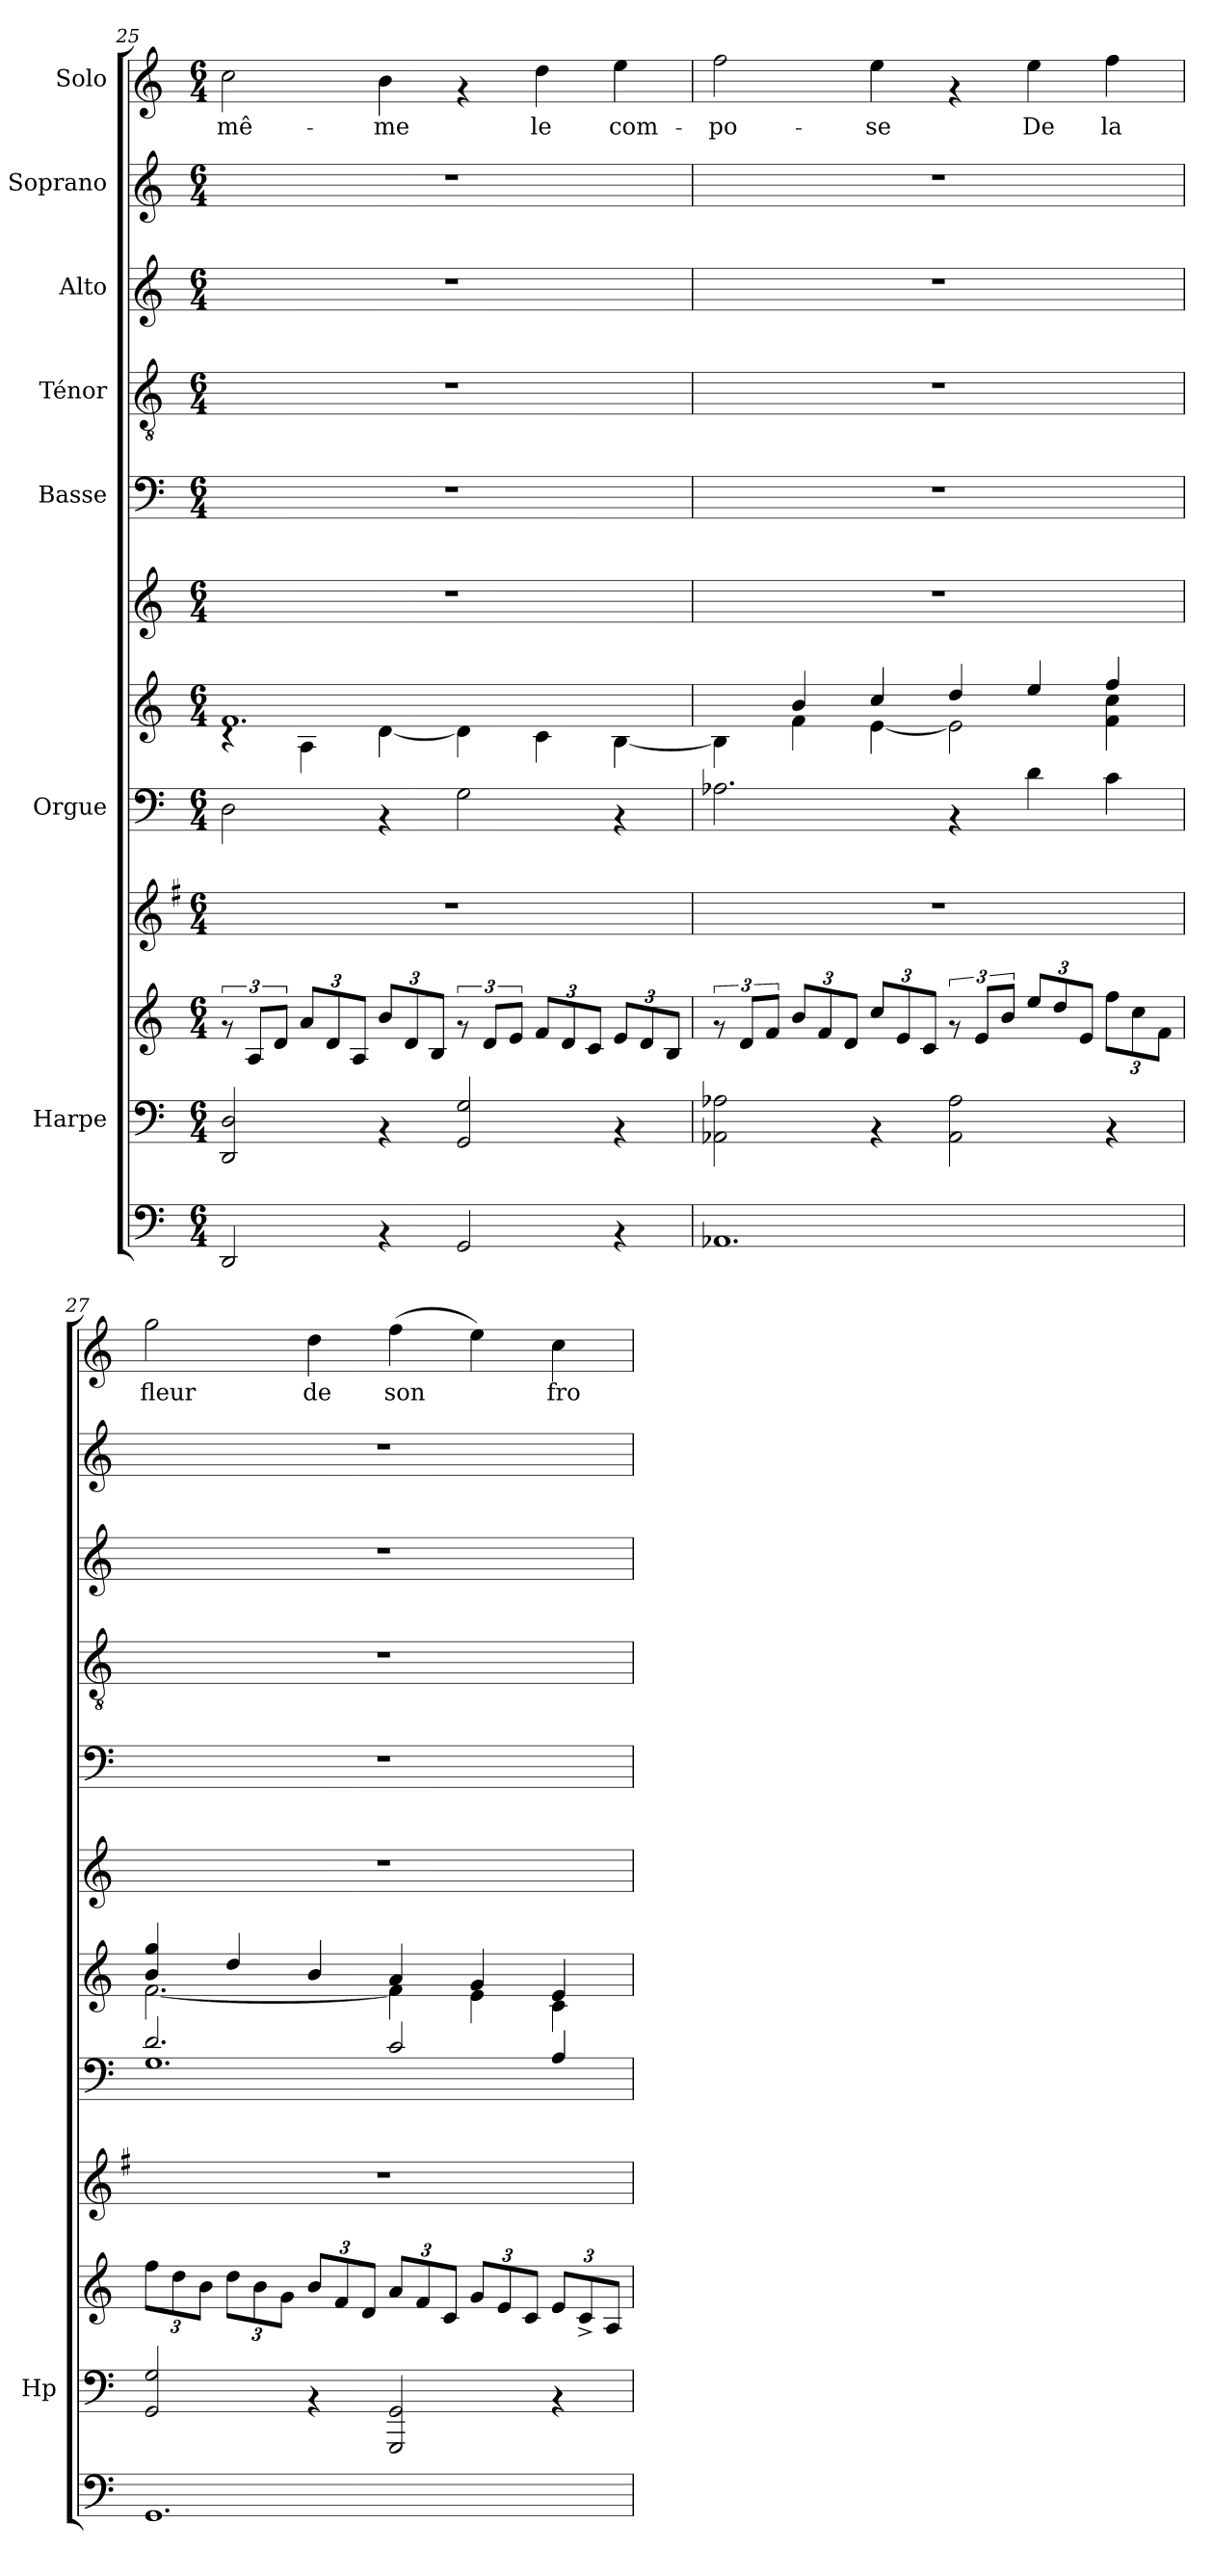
**kern	**kern	**kern	**kern	**kern	**kern	**kern	**kern	**kern	**kern	**kern	**kern	**text
*part10	*part9	*part9	*part8	*part7	*part7	*part6	*part5	*part4	*part3	*part2	*part1	*part1
*staff12	*staff11	*staff10	*staff9	*staff8	*staff7	*staff6	*staff5	*staff4	*staff3	*staff2	*staff1	*staff1
*	*I"Harpe	*	*	*I"Orgue	*	*	*I"Basse	*I"Ténor	*I"Alto	*I"Soprano	*I"Solo	*
*	*I'Hp	*	*	*	*	*	*	*	*	*	*	*
!!LO:PB:g=z
*clefF4	*clefF4	*clefG2	*clefG2	*clefF4	*clefG2	*clefG2	*clefF4	*clefGv2	*clefG2	*clefG2	*clefG2	*
*	*	*	*ITrd-3c-5	*	*	*	*	*	*	*	*	*
*k[]	*k[]	*k[]	*k[]	*k[]	*k[]	*k[]	*k[]	*k[]	*k[]	*k[]	*k[]	*
*C:	*C:	*C:	*C:	*C:	*C:	*C:	*C:	*C:	*C:	*C:	*C:	*
*M6/4	*M6/4	*M6/4	*M6/4	*M6/4	*M6/4	*M6/4	*M6/4	*M6/4	*M6/4	*M6/4	*M6/4	*
=25	=25	=25	=25	=25	=25	=25	=25	=25	=25	=25	=25	=25
*	*	*	*	*	*^	*	*	*	*	*	*	*
!	!	!	!	!	!	!	!	!	!	!	!	!	!LO:LY:b
2DD/	2DD/ 2D/	12rf	1.r	2D\	1.f	4rB	1.r	1.r	1.r	1.r	1.r	2cc\	-mê-
.	.	12A/L	.	.	.	.	.	.	.	.	.	.	.
.	.	12d/J	.	.	.	.	.	.	.	.	.	.	.
*	*	*Xbrackettup	*	*	*	*	*	*	*	*	*	*	*
.	.	12a/L	.	.	.	4A\	.	.	.	.	.	.	.
.	.	12d/	.	.	.	.	.	.	.	.	.	.	.
.	.	12A/J	.	.	.	.	.	.	.	.	.	.	.
!	!	!	!	!	!	!	!	!	!	!	!	!	!LO:LY:b
4rAA	4rAA	12b/L	.	4rAA	.	[>4d\	.	.	.	.	.	4b\	-me
.	.	12d/	.	.	.	.	.	.	.	.	.	.	.
.	.	12B/J	.	.	.	.	.	.	.	.	.	.	.
*	*	*brackettup	*	*	*	*	*	*	*	*	*	*	*
2GG/	2GG/ 2G/	12rf	.	2G\	.	4d\]	.	.	.	.	.	4rf	.
.	.	12d/L	.	.	.	.	.	.	.	.	.	.	.
.	.	12e/J	.	.	.	.	.	.	.	.	.	.	.
*	*	*Xbrackettup	*	*	*	*	*	*	*	*	*	*	*
!	!	!	!	!	!	!	!	!	!	!	!	!	!LO:LY:b
.	.	12f/L	.	.	.	4c\	.	.	.	.	.	4dd\	le
.	.	12d/	.	.	.	.	.	.	.	.	.	.	.
.	.	12c/J	.	.	.	.	.	.	.	.	.	.	.
!	!	!	!	!	!	!	!	!	!	!	!	!	!LO:LY:b
4rAA	4rAA	12e/L	.	4rAA	.	[>4B\	.	.	.	.	.	4ee\	com-
.	.	12d/	.	.	.	.	.	.	.	.	.	.	.
.	.	12B/J	.	.	.	.	.	.	.	.	.	.	.
=26	=26	=26	=26	=26	=26	=26	=26	=26	=26	=26	=26	=26	=26
*	*	*brackettup	*	*	*	*	*	*	*	*	*	*	*
!	!	!	!	!	!	!	!	!	!	!	!	!	!LO:LY:b
1.AA-X	2AA-X\ 2A-X\	12rf	1.r	2.A-X\	4ryy	4B\]	1.r	1.r	1.r	1.r	1.r	2ff\	-po-
.	.	12d/L	.	.	.	.	.	.	.	.	.	.	.
.	.	12f/J	.	.	.	.	.	.	.	.	.	.	.
*	*	*Xbrackettup	*	*	*	*	*	*	*	*	*	*	*
.	.	12b/L	.	.	4b/	4f\	.	.	.	.	.	.	.
.	.	12f/	.	.	.	.	.	.	.	.	.	.	.
.	.	12d/J	.	.	.	.	.	.	.	.	.	.	.
!	!	!	!	!	!	!	!	!	!	!	!	!	!LO:LY:b
.	4rAA	12cc/L	.	.	4cc/	[<4e\	.	.	.	.	.	4ee\	-se
.	.	12e/	.	.	.	.	.	.	.	.	.	.	.
.	.	12c/J	.	.	.	.	.	.	.	.	.	.	.
*	*	*brackettup	*	*	*	*	*	*	*	*	*	*	*
.	2AA-\ 2A-\	12rf	.	4rAA	4dd/	2e\]	.	.	.	.	.	4rf	.
.	.	12e/L	.	.	.	.	.	.	.	.	.	.	.
.	.	12b/J	.	.	.	.	.	.	.	.	.	.	.
*	*	*Xbrackettup	*	*	*	*	*	*	*	*	*	*	*
!	!	!	!	!	!	!	!	!	!	!	!	!	!LO:LY:b
.	.	12ee/L	.	4d\	4ee/	.	.	.	.	.	.	4ee\	De
.	.	12dd/	.	.	.	.	.	.	.	.	.	.	.
.	.	12e/J	.	.	.	.	.	.	.	.	.	.	.
!	!	!	!	!	!	!	!	!	!	!	!	!	!LO:LY:b
.	4rAA	12ff\L	.	4c\	4ff/	4f\ 4cc\	.	.	.	.	.	4ff\	la
.	.	12cc\	.	.	.	.	.	.	.	.	.	.	.
.	.	12f\J	.	.	.	.	.	.	.	.	.	.	.
!!LO:PB:g=z
=27	=27	=27	=27	=27	=27	=27	=27	=27	=27	=27	=27	=27	=27
*	*	*	*	*^	*	*	*	*	*	*	*	*	*
!	!	!	!	!	!	!	!	!	!	!	!	!	!	!LO:LY:b
1.GG	2GG/ 2G/	12ff\L	1.r	2.d/	1.G	4b/ 4gg/	[<2.f\	1.r	1.r	1.r	1.r	1.r	2gg\	fleur
.	.	12dd\	.	.	.	.	.	.	.	.	.	.	.	.
.	.	12b\J	.	.	.	.	.	.	.	.	.	.	.	.
.	.	12dd\L	.	.	.	4dd/	.	.	.	.	.	.	.	.
.	.	12b\	.	.	.	.	.	.	.	.	.	.	.	.
.	.	12g\J	.	.	.	.	.	.	.	.	.	.	.	.
!	!	!	!	!	!	!	!	!	!	!	!	!	!	!LO:LY:b
.	4rAA	12b/L	.	.	.	4b/	.	.	.	.	.	.	4dd\	de
.	.	12f/	.	.	.	.	.	.	.	.	.	.	.	.
.	.	12d/J	.	.	.	.	.	.	.	.	.	.	.	.
!	!	!	!	!	!	!	!	!	!	!	!	!	!	!LO:LY:b
.	2GGG/ 2GG/	12a/L	.	2c/	.	4a/	4f\]	.	.	.	.	.	(>4ff\	son
.	.	12f/	.	.	.	.	.	.	.	.	.	.	.	.
.	.	12c/J	.	.	.	.	.	.	.	.	.	.	.	.
.	.	12g/L	.	.	.	4g/	4e\	.	.	.	.	.	4ee\)	.
.	.	12e/	.	.	.	.	.	.	.	.	.	.	.	.
.	.	12c/J	.	.	.	.	.	.	.	.	.	.	.	.
!	!	!	!	!	!	!	!	!	!	!	!	!	!	!LO:LY:b
.	4rAA	12e/L	.	4A/	.	4e/	4c\	.	.	.	.	.	4cc\	fro-
.	.	12c^</	.	.	.	.	.	.	.	.	.	.	.	.
.	.	12A/J	.	.	.	.	.	.	.	.	.	.	.	.
*	*	*	*	*v	*v	*	*	*	*	*	*	*	*	*
*	*	*	*	*	*v	*v	*	*	*	*	*	*	*
=	=	=	=	=	=	=	=	=	=	=	=	=
*-	*-	*-	*-	*-	*-	*-	*-	*-	*-	*-	*-	*-
